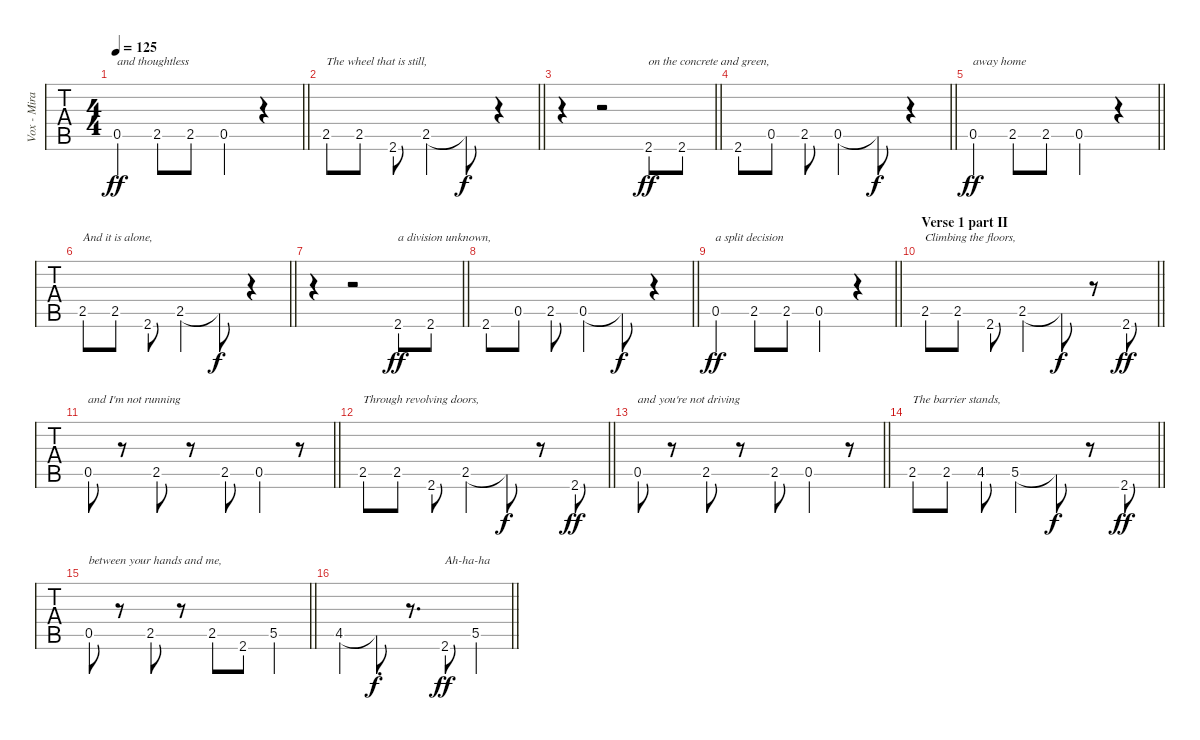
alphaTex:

\track ("Vox - Mira Aroyo " "Vox - Mira") {instrument clarinet}
\staff {tabs}
\tuning (E4 B3 G3 D3 A2 E2) {hide}
\ts (4 4)
\tempo 125
\clef g2
\barLineRight lightlight
\ks c
0.5.4{txt "and thoughtless" dy ff} 2.5.8 2.5.8 0.5.4 r.4 |
\barLineRight lightlight
2.5.8{txt "The wheel that is still,"} 2.5.8 2.6.8 2.5.4 2.5{t}.8{dy f} r.4 |
\barLineRight lightlight
r.4 r.2 2.6.8{txt "on the concrete and green," dy ff} 2.6.8 |
\barLineRight lightlight
2.6.8 0.5.8 2.5.8 0.5.4 0.5{t}.8{dy f} r.4 |
\barLineRight lightlight
0.5.4{txt "away home" dy ff} 2.5.8 2.5.8 0.5.4 r.4 |
\barLineRight lightlight
2.5.8{txt "And it is alone,"} 2.5.8 2.6.8 2.5.4 2.5{t}.8{dy f} r.4 |
\barLineRight lightlight
r.4 r.2 2.6.8{txt "a division unknown," dy ff} 2.6.8 |
\barLineRight lightlight
2.6.8 0.5.8 2.5.8 0.5.4 0.5{t}.8{dy f} r.4 |
\barLineRight lightlight
0.5.4{txt "a split decision" dy ff} 2.5.8 2.5.8 0.5.4 r.4 |
\section ("" "Verse 1 part II")
\barLineRight lightlight
2.5.8{txt "Climbing the floors,"} 2.5.8 2.6.8 2.5.4 2.5{t}.8{dy f} r.8 2.6.8{dy ff} |
\barLineRight lightlight
0.5.8{txt "and I'm not running"} r.8 2.5.8 r.8 2.5.8 0.5.4 r.8 |
\barLineRight lightlight
2.5.8{txt "Through revolving doors,"} 2.5.8 2.6.8 2.5.4 2.5{t}.8{dy f} r.8 2.6.8{dy ff} |
\barLineRight lightlight
0.5.8{txt "and you're not driving"} r.8 2.5.8 r.8 2.5.8 0.5.4 r.8 |
\barLineRight lightlight
2.5.8{txt "The barrier stands,"} 2.5.8 4.5.8 5.5.4 5.5{t}.8{dy f} r.8 2.6.8{dy ff} |
\barLineRight lightlight
0.5.8{txt "between your hands and me,"} r.8 2.5.8 r.8 2.5.8 2.6.8 5.5.4 |
\barLineRight lightlight
4.5.4 4.5{t}.8{d dy f} r.8{d} 2.6.8{txt "Ah-ha-ha" dy ff} 5.5.4
